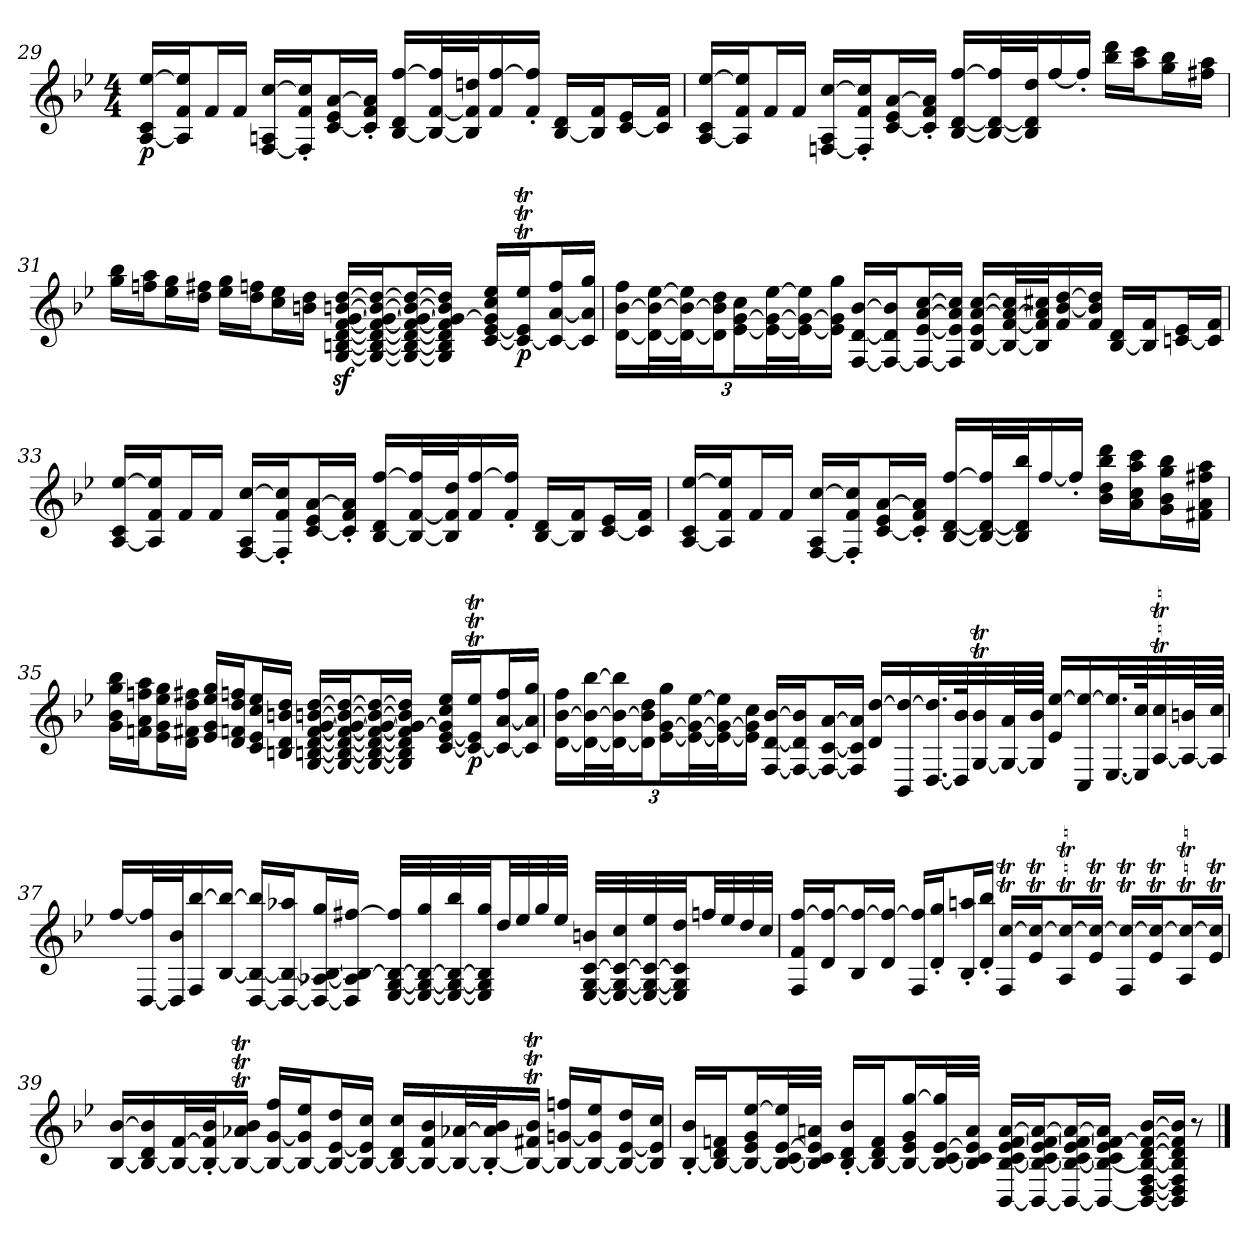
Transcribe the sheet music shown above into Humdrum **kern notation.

**kern	**dynam
*part1	*part1
*staff1	*staff1
*clefG2	*
*k[b-e-]	*
*B-:	*
*M4/4	*
=29	=29
[16A 16c [16ee-LL	p
16A] 16f 16ee-]J	.
16fL	.
16fJJ	.
[16F 16An [16ccLL	.
16F]' 16f' 16cc]'J	.
[16c 16e- [16aL	.
16c]' 16f' 16a]'JJ	.
[16B- 16d [16ffLL	.
32B-_ [32f 32ff]L	.
32B-] 32f] 32ddnJ	.
16f [16ff	.
16f' 16ff]'JJ	.
[16B- 16dLL	.
16B-] 16fJ	.
[16c 16e-L	.
16c] 16fJJ	.
=30	=30
[16A 16c [16ee-LL	.
16A] 16f 16ee-]J	.
16fL	.
16fJJ	.
[16Fn 16A [16ccLL	.
16F]' 16f' 16cc]'J	.
[16c 16e- [16aL	.
16c]' 16f' 16a]'JJ	.
[16B- [16d [16ffLL	.
32B-_ 32d_ 32ff]L	.
32B-] 32d] 32ddJ	.
[16ff	.
16ff'JJ]	.
16bb- 16dddLL	.
16aa 16cccJ	.
16gg 16bb-L	.
16ff#X 16aaJJ	.
=31	=31
16gg 16bb-LL	.
16ffn 16aaJ	.
16ee- 16ggL	.
16dd 16ff#XJJ	.
16ee- 16ggLL	.
16dd 16ffnJ	.
16cc 16ee-L	.
16bn 16ddJJ	.
[16Gz [16Bnz [16dz [16fz [16gz [16bnz [16ddzLL	.
16G_ 16B_ 16d_ 16f_ 16g_ 16b_ 16dd_J	.
16G_ 16B_ 16d_ 16f_ 16g_ 16b_ 16dd_L	.
16G] 16B] 16d] 16f] 16g_ 16b] 16dd]JJ	.
[16c [16e- 16g] 16cc 16ee-LL	.
16c_T 16e-]T 16ee-TJ	p
16c_ [16a 16ffL	.
16c] 16a] 16ggJJ	.
=32	=32
[24d [24b- 24ffLL	.
48d_ 48b-_ [48ee-L	.
48d_ 48b-_ 48ee-]J	.
24d] 24b-] 24ddJ	.
[24e- [24g 24ccL	.
48e-_ 48g_ [48ee-L	.
48e-_ 48g_ 48ee-]J	.
24e-] 24g] 24ggJJ	.
[16F [16d [16b-LL	.
16F_ 16d] 16b-]J	.
16F_ [16e- [16a [16ccL	.
16F] 16e-] 16a] 16cc]JJ	.
[16B- 16e- [16a [16ccLL	.
32B-_ [32f 32a_ 32cc]L	.
32B-] 32f] 32a] 32cc#XJ	.
16f [16b- [16dd	.
16f 16b-] 16dd]JJ	.
[16B- 16dLL	.
16B-] 16fJ	.
[16cn 16e-L	.
16c] 16fJJ	.
=33	=33
[16A 16c [16ee-LL	.
16A] 16f 16ee-]J	.
16fL	.
16fJJ	.
[16F 16A [16ccLL	.
16F]' 16f' 16cc]'J	.
[16c 16e- [16aL	.
16c]' 16f' 16a]'JJ	.
[16B- 16d [16ffLL	.
32B-_ [32f 32ff]L	.
32B-] 32f] 32ddJ	.
16f [16ff	.
16f' 16ff]'JJ	.
[16B- 16dLL	.
16B-] 16fJ	.
[16c 16e-L	.
16c] 16fJJ	.
=34	=34
[16A 16c [16ee-LL	.
16A] 16f 16ee-]J	.
16fL	.
16fJJ	.
[16F 16A [16ccLL	.
16F]' 16f' 16cc]'J	.
[16c 16e- [16aL	.
16c]' 16f' 16a]'JJ	.
[16B- [16d [16ffLL	.
32B-_ 32d_ 32ff]L	.
32B-] 32d] 32bb-J	.
[16ff	.
16ff'JJ]	.
16b- 16dd 16bb- 16dddLL	.
16a 16cc 16aa 16cccJ	.
16g 16b- 16gg 16bb-L	.
16f#X 16a 16ff#X 16aaJJ	.
=35	=35
16g 16b- 16gg 16bb-LL	.
16fn 16a 16ffn 16aaJ	.
16e- 16g 16ee- 16ggL	.
16d 16f#X 16dd 16ff#XJJ	.
16e- 16g 16ee- 16ggLL	.
16d 16fn 16dd 16ffnJ	.
16c 16e- 16cc 16ee-L	.
16Bn 16d 16bn 16ddJJ	.
[16G [16Bn [16d [16f [16g [16bn [16ddLL	.
16G_ 16B_ 16d_ 16f_ 16g_ 16b_ 16dd_J	.
16G_ 16B_ 16d_ 16f_ 16g_ 16b_ 16dd_L	.
16G] 16B] 16d] 16f] 16g_ 16b] 16dd]JJ	.
[16c [16e- 16g] 16cc 16ee-LL	.
16c_T 16e-]T 16ee-TJ	p
16c_ [16a 16ffL	.
16c] 16a] 16ggJJ	.
=36	=36
[24d [24b- 24ffLL	.
48d_ 48b-_ [48bb-L	.
48d_ 48b-_ 48bb-]J	.
24d] 24b-] 24ddJ	.
[24e- [24g 24ggL	.
48e-_ 48g_ [48ee-L	.
48e-_ 48g_ 48ee-]J	.
24e-] 24g] 24ccJJ	.
[16F [16d [16b-LL	.
16F_ 16d] 16b-]J	.
16F_ [16c [16aL	.
16F] 16c] 16a]JJ	.
16d [16ddLL	.
16BB- 16dd_	.
[32.D 32.dd]L	.
64D] 64b-K	.
[32GT 32b-T	.
64G_ 64aL	.
64G] 64b-JJJJ	.
16e- [16ee-LL	.
16C 16ee-_	.
[32.E- 32.ee-]L	.
64E-] 64ccK	.
[32AT 32ccT	.
64A_ 64bnL	.
64A] 64ccJJJJ	.
=37	=37
[16ffLL	.
[32D 32ff]L	.
32D] 32b-J	.
16F [16bb-	.
[16B- 16bb-_JJ	.
[16D 16B-_ 16bb-]LL	.
16D_ 16B-_ 16aa-XJ	.
16D_ [16A-X 16B-_ 16ggL	.
16D] 16A-] 16B-_ [16ff#XJJ	.
[32E- [32G 32B-_ 32ff#]LLL	.
32E-_ 32G_ 32B-_ 32gg	.
32E-_ 32G_ 32B-_ 32bb-	.
32E-] 32G] 32B-] 32ggJJ	.
32ddLL	.
32ee-	.
32gg	.
32ee-JJJ	.
[32E- [32G [32c 32bnLLL	.
32E-_ 32G_ 32c_ 32cc	.
32E-_ 32G_ 32c_ 32ee-	.
32E-] 32G] 32c] 32ddJJ	.
32ffnLL	.
32ee-	.
32dd	.
32ccJJJ	.
=38	=38
16F 16f [16ffLL	.
16d 16ff_J	.
16B- 16ff_L	.
16d 16ff_JJ	.
16F 16ff]LL	.
16d' 16gg'J	.
16B-' 16aan'L	.
16d' 16bb-'JJ	.
16FT [16ccTLL	.
16e-T 16cc_TJ	.
16AT 16cc_TL	.
16e-T 16cc_TJJ	.
16FT 16cc_TLL	.
16e-T 16cc_TJ	.
16AT 16cc_TL	.
16e-T 16cc]TJJ	.
=39	=39
[16B- [16b-LL	.
16B-_ 16d 16b-]	.
32B-_ [32fL	.
32B-_' 32f]' 32b-'J	.
16B-_T 16a-XT 16b-TJJ	.
16B-_ [16g 16ffLL	.
16B-_ 16g] 16ee-J	.
16B-_ [16e- 16ddL	.
16B-_ 16e-] 16ccJJ	.
16B-_ 16d 16ccLL	.
16B-_ 16f 16b-	.
32B-_ [32a-XL	.
32B-_' 32a-]' 32b-'J	.
16B-_T 16f#XT 16b-TJJ	.
16B-_ [16g 16ffnLL	.
16B-_ 16g] 16ee-J	.
16B-_ [16e- 16ddL	.
16B-] 16e-] 16ccJJ	.
=40	=40
[16B-' 16b-'LL	.
16B-_ 16d 16fnJ	.
16B-_ 16e- 16g [16ee-L	.
32B-_ [32c [32e- 32ee-]L	.
32B-] 32c] 32e-] 32anJJJ	.
[16B-' 16d' 16b-'LL	.
16B-_ 16d 16fJ	.
16B-_ 16e- 16g [16ggL	.
32B-_ [32c [32e- 32gg]L	.
32B-] 32c] 32e-] 32aJJJ	.
[16BB- [16B- [16c [16e- [16f [16aLL	.
16BB-_ 16B-_ 16c_ 16e-_ 16f_ 16a_J	.
16BB-_ 16B-_ 16c_ 16e-_ 16f_ 16a_L	.
16BB-_ 16B-_ 16c] 16e-] 16f_ 16a]JJ	.
16BB-_ [16D [16F 16B-_ [16d 16f_ [16b-LL	.
16BB-] 16D] 16F] 16B-] 16d] 16f] 16b-]JJ	.
8r	.
==	==
*-	*-
